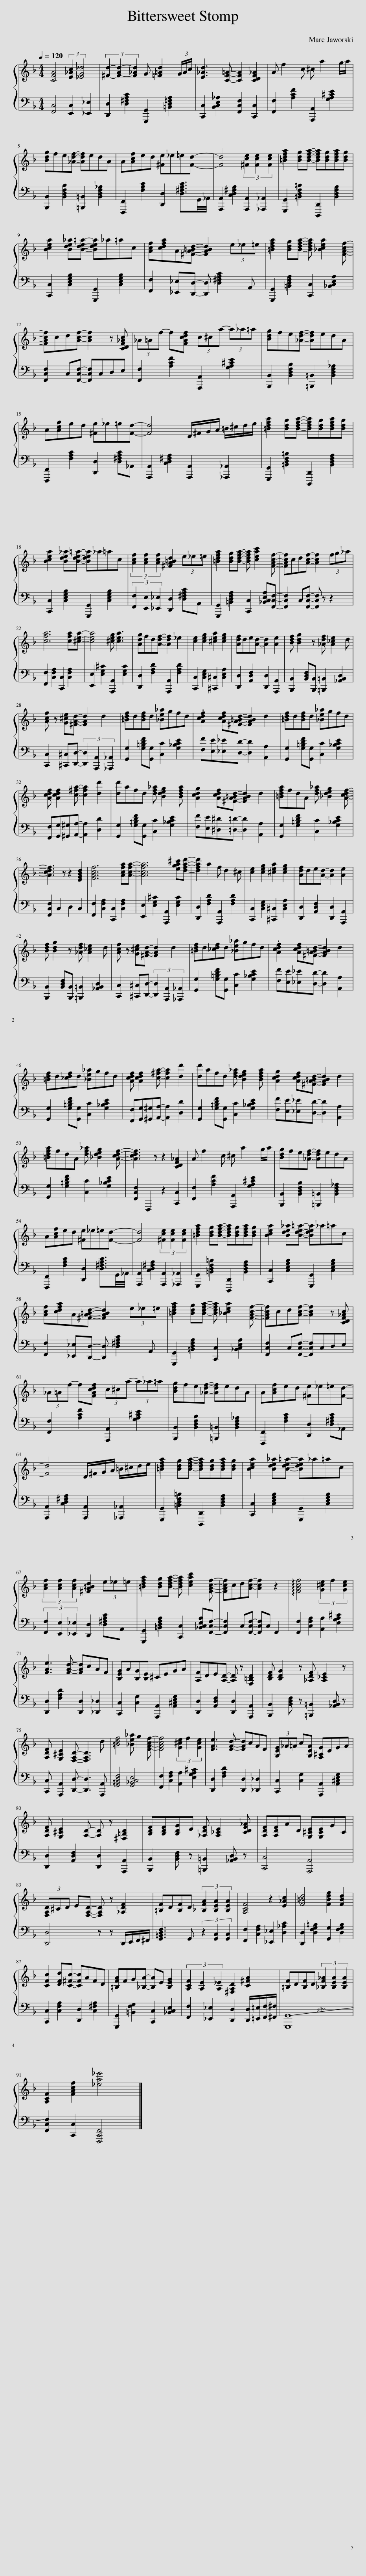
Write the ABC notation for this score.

X:1
%%score { 1 | 2 }
L:1/8
Q:1/4=120
M:4/4
I:linebreak $
K:F
V:1 treble
V:2 bass
V:1
 [CFA]4 (3:2:2[E_Ac]2 [_EG_d]4 | (3[^Fd]2- [F-Ad-]2 [F_Ad]2 G [=F=Ad]2 (3G/A/c/ | [E_Ad]3 [CF=A]- [CFA]2 [CDF_A]2 | A f2 c ^c a2 g/a/ |$ [Bdg]fe[_Adf]- [Adf]edA | %5
 A[Acf]ed [^Fe]_e=e[Fd]- | [Fd]4 (3[^Fce]2 [Fce]2 [Fce]2 | [=Bdfa]2 [Bdg][Bdfa]- [Bdfa][Bdg][Bdfa][Bdg] |$ [Bcea]2 [Bde_a][Bde=a]- [Bdea]_a=ac | [Acf][cdfa]A[^FA=Bd]- [FABd]2 (3e_e=e | %10
 [=Bdfa]2 [Bdg][Bdfa]- [Bdfa] [_Bcea]2 [FAcf]- |$ [FAcf]cd[Acf]- [Acf]2 z [CDF_Ac] | (3_A=Af- f[FAcdf] (3c^ca- (3a_a=a | [Bdg]fe[_Adf]- [Adf]edA |$ A[Acf]ed [^Fe]_e=e[Fd]- | %15
 [Fd]4 D/^F/G/A/ =B/^c/d/e/ | [=Bdfa]2 [Bdg][Bdfa]- [Bdfa][Bdg][Bdfa][Bdg] |$ [Bcea]2 [Bde_a][Bde=a]- [Bdea]_a=ac | (3[Acf]2 [Acf]2 [Acf]2 [^FA=Bd]2 (3e_e=e | [=Bdfa]2 [Bdg][Bdfa]- [Bdfa] [ceac']2 [FAcf]- | %20
 [FAcf]cd[Acf]- [Acf]2 (3fg_a |$ [cfa]6 [cfa][^cea]- | [cea]4 [^ceg] [cea]3 | [Adg]fd[Adf]- [Adf]2 _e2 | [ce]2 [ceg]2 [^cea]2 [ceg]2 | %25
 [Adf]de[Ad]- [Ad]2 [Ae]2 | [Bdf] [Bdg]2 z [_Adf] [A_ce]2 d |$ [Acf] z [G^ce][^FAd]- [FAd]2 d2 | [=Bdf]d[Bdf]d [_Be_a]gfd | .[Acdf]2 [Acdf][^FA=Bd]- [FABd]2 d2 | %30
 [=Bdf]d[Bdf]d [_Be_a]gfd |$ [Acdf] [Acdf]2 [c^fa]- [cfa]2 [dd']2 | [dd']afd [df_a] [Bdeg]2 [Bdfa] | [Acdg]2 [Acdf][^FA=Bd]- [FABd]2 d2 | [=Bdfa]fdA [df_a] [_Bdeg]2 [Acdf]- |$ %35
 [Acdf]3 z z2 [EGBd]2 | [FAcf]6 [Acfa][Acfa]- | [Acfa]6 [ega^c'][dfad']- | [dfad']2 a2 f d2 ^c | [ce]2 [ceg]2 [^cea]2 [ceg]2 | %40
 [Adf]de[Ad]- [Ad]2 [Ae]2 |$ [Bdf] [Bdg]2 z [_Adf] [A_ce]2 d | [Acf] z [G^ce][^FAd]- [FAd]2 d2 | [=Bdf]d[_cdf]d [_Be_a]gfd | .[Acdf]2 [Acdf][^FA=Bd]- [FABd]2 d2 |$ %45
 [=Bdf]d[_cdf]d [_Be_a]gfd | [Acdf] [Acdf]2 [c^fa]- [cfa]2 [dd']2 | [dd']afd [df_a] [Bdeg]2 [Bdfa] | [Acdg]2 [Acdf][^FA=Bd]- [FABd]2 d2 |$ [=Bdfa]fdA [df_a] [_Bdeg]2 [Acdf]- | %50
 [Acdf]3 z z2 [CDF_A]2 | A f2 c ^c a2 g/a/ | [Bdg]fe[_Adf]- [Adf]edA |$ A[Acf]ed [^Fe]_e=e[Fd]- | [Fd]4 (3[^Fce]2 [Fce]2 [Fce]2 | %55
 [=Bdfa]2 [Bdg][Bdfa]- [Bdfa][Bdg][Bdfa][Bdg] | [Bcea]2 [Bde_a][Bde=a]- [Bdea]_a=ac |$ [Acf][cdfa]A[^FA=Bd]- [FABd]2 (3e_e=e | [=Bdfa]2 [Bdg][Bdfa]- [Bdfa] [_Bcea]2 [FAcf]- | [FAcf]cd[Acf]- [Acf]2 z [CDF_Ac] |$ %60
 (3_A=Af- f[FAcdf] (3c^ca- (3a_a=a | [Bdg]fe[_Adf]- [Adf]edA | A[Acf]ed [^Fe]_e=e[Fd]- |$ [Fd]4 D/^F/G/A/ =B/^c/d/e/ | [=Bdfa]2 [Bdg][Bdfa]- [Bdfa][Bdg][Bdfa][Bdg] | %65
 [Bcea]2 [Bde_a][Bde=a]- [Bdea]_a=ac |$ (3[Acf]2 [Acf]2 [Acf]2 [^FA=Bd]2 (3e_e=e | [=Bdfa]2 [Bdg][Bdfa]- [Bdfa] [ceac']2 [FAcf]- | [FAcf]cd[Acf]- [Acf]2 z2 | !arpeggio![FAcf]4 (3[G^ce]2 f2 [Gce]2 |$ %70
 [FAe]3 [FAd]- [FAd]cAF | [B,EG]A[B,G][B,E] ^CEGA | [A,F]DE[A,D]- [A,D] z [F,=B,D]2 | [B,DF] [B,DG]2 z [_A,DF] [A,_CE]2 z |$ [A,DF] [G,^CE]2 [F,A,D]- [F,A,D]3 d | %75
 [=Bdf]4 [_Be_a] g2 [FAcf]- | [FAcf]4 (3[G^ce]2 f2 [Gce]2 | [FAe]3 [FAd]- [FAd]cAF | (3[B,EG]_A=A c[B,EA] [A,^CG]EGA |$ [A,DF] [G,^CE]2 [A,D]- [A,D] z [^F,=B,D]2 | %80
 [B,DF][B,DF][B,DG]E [_A,DF] [A,_CE]2 [CDF_A] | [A,DF][A,DF]AD [G,^CE][G,CE]GC |$ (3[F,A,D]^CD E[F,A,D]- [F,A,D] z [_A,DF]2 | [=B,F]D[B,F]D (3[_B,FA]2 [B,EA]2 [B,EA]2 | [A,CF]4 z2 [E_Ac]2 | %85
 [F=Bd]4 [FBdf]2 [FBd]2 |$ [CFc]2 [DFd][C^Fc]- [CFc]AFD | [=B,FA]FG[_B,A]- [B,A]E [B,EG]2 | (3[A,CF]2 [A,E]2 [A,_E]2 [^F,A,D]2 [C^FA]2 | [=B,F]D[B,F]D (3[_B,F_A]2 [B,EA]2 [B,EA]2 |$ %90
 [A,CF]2 [FAcf]2 [_ea_e']4 |] %91
V:2
 [F,,C,]4 [E,,C,]2 [_E,,_E,]2 | [D,,D,]2 [D,^F,A,C]2 [G,,,G,,]2 [=B,,D,=F,A,]2 | [C,,C,]2 [B,,C,E,_A,]2 [F,,C,F,]2 [C,,C,]2 | [F,,F,]2 [A,CF]2 [A,,,A,,]2 [G,A,^CE]2 |$ [B,,,B,,]2 [B,,D,F,B,]2 [=B,,,=B,,]2 [B,,D,F,_A,]2 | %5
 [F,,,F,,]2 [F,A,C]2 [D,,D,]2 [D,^F,A,C]3/2G,,/4_A,,/4 | [A,,,A,,]2 [C,D,^F,A,]2 [A,,,A,,]2 [_A,,,_A,,]2 | [G,,,G,,]2 [=B,,D,F,=B,]2 [D,,,D,,]2 [B,,D,F,A,]2 |$ [C,,C,]2 [C,E,G,B,]2 [G,,,G,,]2 [C,E,G,B,]2 | [F,,F,]2 [_E,,_E,][D,,D,]- [D,,D,] [D,^F,A,C]2 A,, | %10
 [G,,,G,,]2 [=B,,D,F,A,]2 [C,,C,]2 [_B,,C,E,A,]2 |$ [F,,C,F,]2 C,[F,,C,F,]- [F,,C,F,]C,D,E, | [F,,F,]2 [A,CF]2 [A,,,A,,]2 [G,A,^CE]2 | [B,,,B,,]2 [B,,D,F,B,]2 [=B,,,=B,,]2 [B,,D,F,_A,]2 |$ [F,,,F,,]2 [F,A,C]2 [D,,D,]2 [D,^F,A,C]_A,, | %15
 [A,,,A,,]2 [C,D,^F,A,]2 [A,,,A,,]2 [_A,,,_A,,]2 | [G,,,G,,]2 [=B,,D,F,=B,]2 [D,,,D,,]2 [B,,D,F,A,]2 |$ [C,,C,]2 [C,E,G,B,]2 [G,,,G,,]2 [C,E,G,B,]2 | (3[F,,F,]2 [E,,E,]2 [_E,,_E,]2 [D,,D,]2 [D,^F,A,C]A,, | [G,,,G,,]2 [=B,,D,F,A,]2 [C,,C,]2 [_B,,C,E,A,][F,,C,F,]- | %20
 [F,,C,F,]2 C,[F,,C,F,]- [F,,C,F,] z z2 |$ [F,,F,]2 [C,F,A,]2 [C,,C,]2 [C,F,A,]2 | [E,,E,]2 [E,G,^C]2 [A,,,A,,]2 [E,G,C]2 | [D,,D,]2 [F,A,D]2 [A,,,A,,]2 [F,A,D]2 | [C,,C,]2 [C,E,G,]2 [^C,,^C,]2 [C,E,A,]2 | %25
 [D,,D,]2 [A,,D,F,]2 [D,,D,]2 [A,,,A,,]2 | [B,,,B,,]2 [B,,D,F,][B,,,B,,] [=B,,,=B,,]2 [_A,,B,,D,]2 |$ [C,,C,]2 [^C,,^C,][D,,D,]- (3[D,,D,]2 [A,,,A,,]2 [_A,,,_A,,]2 | [G,,G,]2 [G,=B,DF][G,,G,] [C,C]2 [G,_B,CE]2 | [F,F][E,E][_E,_E][D,D]- [D,D]2 [A,,A,]2 | %30
 [G,,G,]2 [G,=B,DF][G,,G,] [C,C]2 [G,_B,CE]2 |$ [F,,F,][G,,G,][^G,,^G,][A,,A,]- [A,,A,]2 [D,D]2 | [G,,G,]2 [G,=B,DF][G,,G,] [C,C]2 [G,_B,CE]2 | [F,F][E,E][^D,^D][=D,=D]- [D,D]2 [A,,A,]2 | [G,,G,]2 [G,=B,DF]2 [C,C]2 [G,_B,CE]2 |$ %35
 [F,,C,F,]2 C,2 D,2 C,2 | [F,,F,]2 [C,F,A,]2 [C,,C,]2 [C,F,A,]2 | [E,,E,]2 [E,G,^C]2 [A,,,A,,]2 [E,G,C]2 | [D,,D,]2 [F,A,D]2 [A,,,A,,]2 [F,A,D]2 | [C,,C,]2 [C,E,G,]2 [^C,,^C,]2 [C,E,A,]2 | %40
 [D,,D,]2 [A,,D,F,]2 [D,,D,]2 [A,,,A,,]2 |$ [B,,,B,,]2 [B,,D,F,][B,,,B,,] [=B,,,=B,,]2 [_A,,B,,D,]2 | [C,,C,]2 [^C,,^C,][D,,D,]- (3[D,,D,]2 [A,,,A,,]2 [_A,,,_A,,]2 | [G,,G,]2 [G,=B,DF][G,,G,] [C,C]2 [G,_B,CE]2 | [F,F][E,E][_E,_E][D,D]- [D,D]2 [A,,A,]2 |$ %45
 [G,,G,]2 [G,=B,DF][G,,G,] [C,C]2 [G,_B,CE]2 | [F,,F,][G,,G,][^G,,^G,][A,,A,]- [A,,A,]2 [D,D]2 | [G,,G,]2 [G,=B,DF][G,,G,] [C,C]2 [G,_B,CE]2 | [F,F][E,E][_E,_E][D,D]- [D,D]2 [A,,A,]2 |$ [G,,G,]2 [G,=B,DF]2 [C,C]2 [G,_B,CE]2 | %50
 [F,,C,F,]2 F,,,2 z2 [C,,C,]2 | [F,,F,]2 [A,CF]2 [A,,,A,,]2 [G,A,^CE]2 | [B,,,B,,]2 [B,,D,F,B,]2 [=B,,,=B,,]2 [B,,D,F,_A,]2 |$ [F,,,F,,]2 [F,A,C]2 [D,,D,]2 [D,^F,A,C]3/2G,,/4_A,,/4 | [A,,,A,,]2 [C,D,^F,A,]2 [A,,,A,,]2 [_A,,,_A,,]2 | %55
 [G,,,G,,]2 [=B,,D,F,=B,]2 [D,,,D,,]2 [B,,D,F,A,]2 | [C,,C,]2 [C,E,G,B,]2 [G,,,G,,]2 [C,E,G,B,]2 |$ [F,,F,]2 [_E,,_E,][D,,D,]- [D,,D,] [D,^F,A,C]2 A,, | [G,,,G,,]2 [=B,,D,F,A,]2 [C,,C,]2 [_B,,C,E,A,]2 | [F,,C,F,]2 C,[F,,C,F,]- [F,,C,F,]C,D,E, |$ %60
 [F,,F,]2 [A,CF]2 [A,,,A,,]2 [G,A,^CE]2 | [B,,,B,,]2 [B,,D,F,B,]2 [=B,,,=B,,]2 [B,,D,F,_A,]2 | [F,,,F,,]2 [F,A,C]2 [D,,D,]2 [D,^F,A,C]_A,, |$ [A,,,A,,]2 [C,D,^F,A,]2 [A,,,A,,]2 [_A,,,_A,,]2 | [G,,,G,,]2 [=B,,D,F,=B,]2 [D,,,D,,]2 [B,,D,F,A,]2 | %65
 [C,,C,]2 [C,E,G,B,]2 [G,,,G,,]2 [C,E,G,B,]2 |$ (3[F,,F,]2 [E,,E,]2 [_E,,_E,]2 [D,,D,]2 [D,^F,A,C]A,, | [G,,,G,,]2 [=B,,D,F,A,]2 [C,,C,]2 [_B,,C,E,A,][F,,C,F,]- | [F,,C,F,]2 C,[F,,C,F,]- [F,,C,F,]C, F,,2 | [F,,F,]2 [C,F,A,]2 [A,,A,]2 [E,G,A,^C]2 |$ %70
 [D,,D,]2 [F,A,D]2 [D,,D,]2 [_D,,_D,]2 | [C,,C,]2 [C,G,]2 [A,,,A,,]2 [A,,^C,E,G,]2 | [D,,D,]2 [A,,D,F,]2 [D,,D,]2 [A,,,A,,]2 | [B,,,B,,]2 [B,,D,F,] z [=B,,,=B,,]2 [_A,,B,,D,] z |$ [C,,C,] [A,,,A,,]2 [D,,D,]- [D,,D,]3 [A,,,A,,] | %75
 [G,,=B,,D,F,]4 [G,,_B,,C,E,]4 | [F,,F,]2 [C,F,A,]2 [A,,A,]2 [E,G,A,^C]2 | [D,,D,]2 [F,A,D]2 [D,,D,]2 [_D,,_D,]2 | [C,,C,]2 [C,G,]2 [A,,,A,,]2 [A,,^C,E,G,]2 |$ [D,,D,]2 [A,,D,F,]2 [D,,D,]2 [A,,,A,,]2 | %80
 [B,,,B,,]2 [B,,D,F,] z [=B,,,=B,,]2 [_A,,B,,D,] z | [C,,C,]4 [A,,,A,,]4 |$ [D,,D,]4 z z D,,/E,,/F,,/^F,,/ | [G,,=B,,D,F,]3 G,, (3z2 [G,,C,]2 [G,,C,]2 | [F,,F,]2 [C,F,A,]2 [_E,,_E,]2 [D,_A,C]2 | %85
 [D,,D,]2 [D,F,G,=B,]2 [G,,G,]2 [D,F,G,B,]2 |$ [C,,C,]2 [C,F,A,]2 [D,,D,]2 [C,^F,A,]2 | [G,,,G,,]2 [=B,,F,G,]2 [C,,C,]2 [_B,,C,E,]2 | [F,,F,]2 [_E,,_E,]2 [D,,D,]2 [D,,D,]/[=E,,=E,]/[F,,F,]/[^F,,^F,]/ | !-(![G,,,G,,]8 |$ %90
 !-)![F,,C,F,]2 [C,,C,]2 [F,,,C,,F,,]4 |] %91
